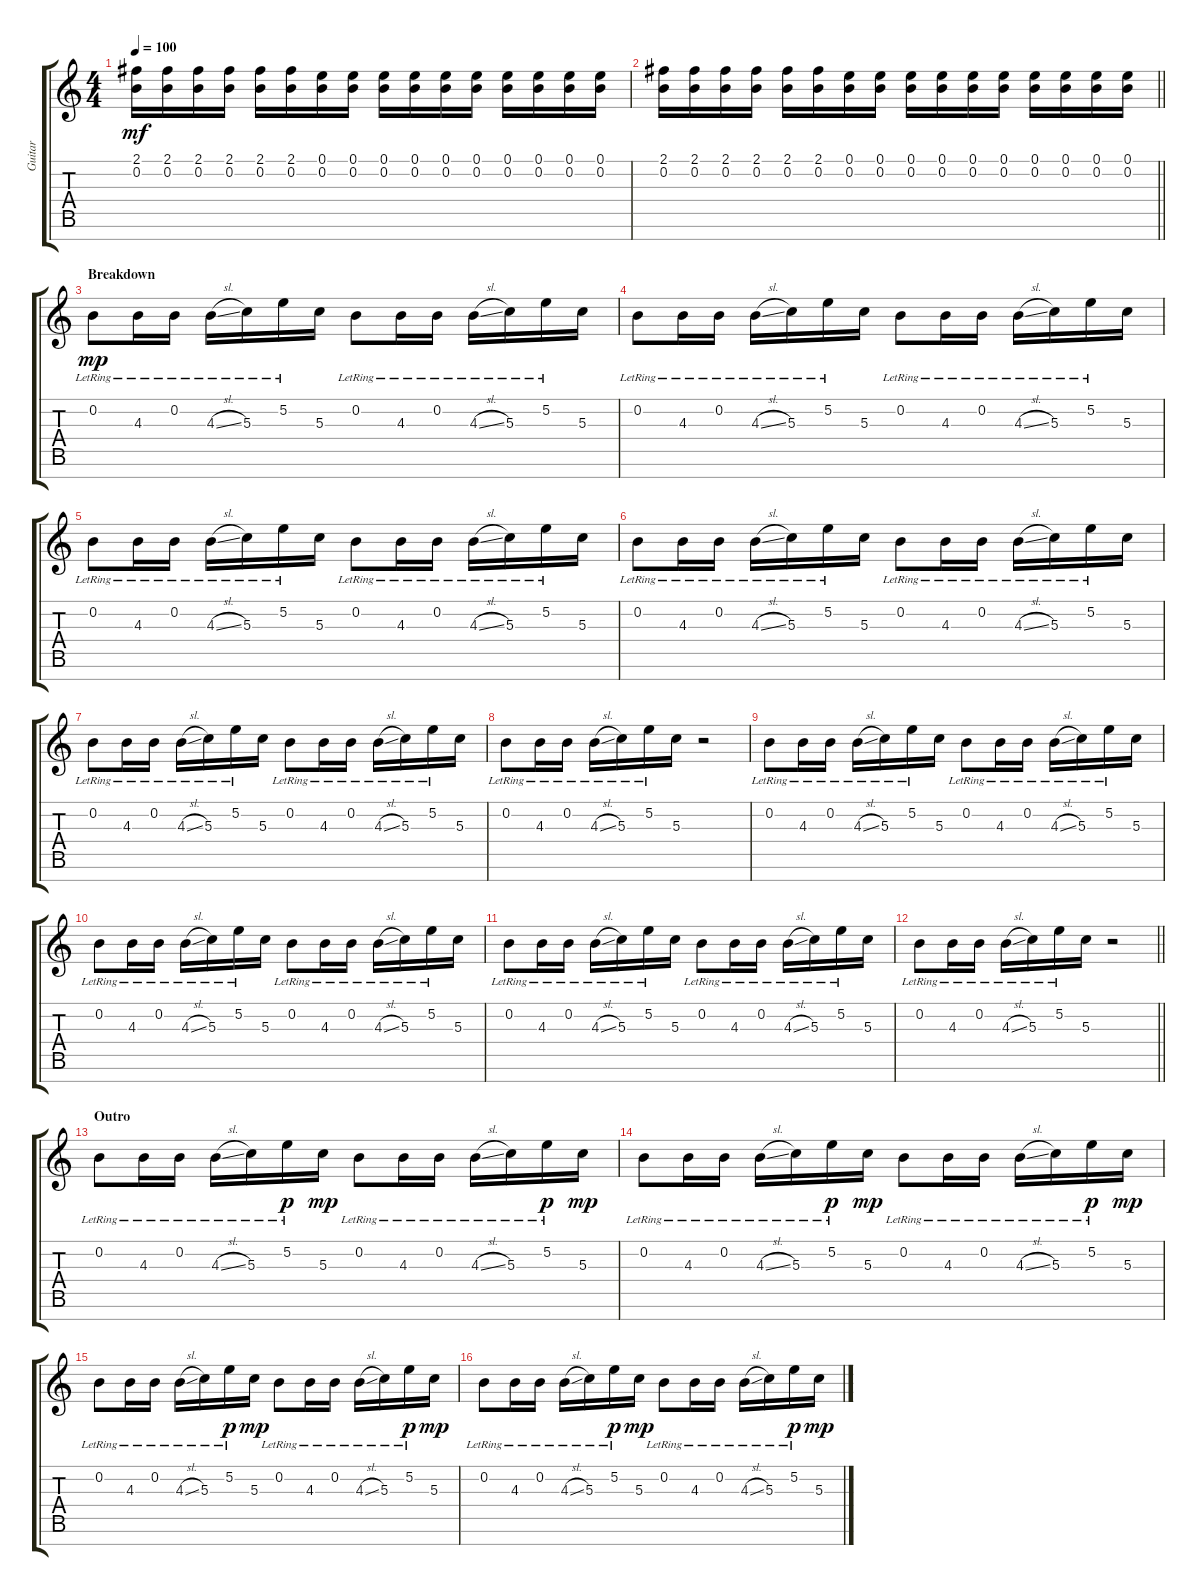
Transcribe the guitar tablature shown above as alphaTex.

\track ("Guitar" "Guitar") {instrument distortionguitar}
\staff {score tabs}
\tuning (E4 B3 G3 D3 A2 E2 B1) {hide}
\ts (4 4)
\tempo 100
\clef g2
\ks c
(2.1 0.2).16{dy mf} (2.1 0.2).16 (2.1 0.2).16 (2.1 0.2).16 (2.1 0.2).16 (2.1 0.2).16 (0.1 0.2).16 (0.1 0.2).16 (0.1 0.2).16 (0.1 0.2).16 (0.1 0.2).16 (0.1 0.2).16 (0.1 0.2).16 (0.1 0.2).16 (0.1 0.2).16 (0.1 0.2).16 |
\barLineRight lightlight
(2.1 0.2).16 (2.1 0.2).16 (2.1 0.2).16 (2.1 0.2).16 (2.1 0.2).16 (2.1 0.2).16 (0.1 0.2).16 (0.1 0.2).16 (0.1 0.2).16 (0.1 0.2).16 (0.1 0.2).16 (0.1 0.2).16 (0.1 0.2).16 (0.1 0.2).16 (0.1 0.2).16 (0.1 0.2).16 |
\section ("" "Breakdown")
0.2{lr}.8{dy mp instrument electricguitarjazz} 4.3{lr}.16 0.2{lr}.16 4.3{sl lr}.16 5.3{lr}.16 5.2{lr}.16 5.3.16 0.2{lr}.8 4.3{lr}.16 0.2{lr}.16 4.3{sl lr}.16 5.3{lr}.16 5.2{lr}.16 5.3.16 |
0.2{lr}.8 4.3{lr}.16 0.2{lr}.16 4.3{sl lr}.16 5.3{lr}.16 5.2{lr}.16 5.3.16 0.2{lr}.8 4.3{lr}.16 0.2{lr}.16 4.3{sl lr}.16 5.3{lr}.16 5.2{lr}.16 5.3.16 |
0.2{lr}.8 4.3{lr}.16 0.2{lr}.16 4.3{sl lr}.16 5.3{lr}.16 5.2{lr}.16 5.3.16 0.2{lr}.8 4.3{lr}.16 0.2{lr}.16 4.3{sl lr}.16 5.3{lr}.16 5.2{lr}.16 5.3.16 |
0.2{lr}.8 4.3{lr}.16 0.2{lr}.16 4.3{sl lr}.16 5.3{lr}.16 5.2{lr}.16 5.3.16 0.2{lr}.8 4.3{lr}.16 0.2{lr}.16 4.3{sl lr}.16 5.3{lr}.16 5.2{lr}.16 5.3.16 |
0.2{lr}.8 4.3{lr}.16 0.2{lr}.16 4.3{sl lr}.16 5.3{lr}.16 5.2{lr}.16 5.3.16 0.2{lr}.8 4.3{lr}.16 0.2{lr}.16 4.3{sl lr}.16 5.3{lr}.16 5.2{lr}.16 5.3.16 |
0.2{lr}.8 4.3{lr}.16 0.2{lr}.16 4.3{sl lr}.16 5.3{lr}.16 5.2{lr}.16 5.3.16 r.2 |
0.2{lr}.8 4.3{lr}.16 0.2{lr}.16 4.3{sl lr}.16 5.3{lr}.16 5.2{lr}.16 5.3.16 0.2{lr}.8 4.3{lr}.16 0.2{lr}.16 4.3{sl lr}.16 5.3{lr}.16 5.2{lr}.16 5.3.16 |
0.2{lr}.8 4.3{lr}.16 0.2{lr}.16 4.3{sl lr}.16 5.3{lr}.16 5.2{lr}.16 5.3.16 0.2{lr}.8 4.3{lr}.16 0.2{lr}.16 4.3{sl lr}.16 5.3{lr}.16 5.2{lr}.16 5.3.16 |
0.2{lr}.8 4.3{lr}.16 0.2{lr}.16 4.3{sl lr}.16 5.3{lr}.16 5.2{lr}.16 5.3.16 0.2{lr}.8 4.3{lr}.16 0.2{lr}.16 4.3{sl lr}.16 5.3{lr}.16 5.2{lr}.16 5.3.16 |
\barLineRight lightlight
0.2{lr}.8 4.3{lr}.16 0.2{lr}.16 4.3{sl lr}.16 5.3{lr}.16 5.2{lr}.16 5.3.16 r.2 |
\section ("" "Outro")
0.2{lr}.8 4.3{lr}.16 0.2{lr}.16 4.3{sl lr}.16 5.3{lr}.16 5.2{lr}.16{dy p} 5.3.16{dy mp} 0.2{lr}.8 4.3{lr}.16 0.2{lr}.16 4.3{sl lr}.16 5.3{lr}.16 5.2{lr}.16{dy p} 5.3.16{dy mp} |
0.2{lr}.8 4.3{lr}.16 0.2{lr}.16 4.3{sl lr}.16 5.3{lr}.16 5.2{lr}.16{dy p} 5.3.16{dy mp} 0.2{lr}.8 4.3{lr}.16 0.2{lr}.16 4.3{sl lr}.16 5.3{lr}.16 5.2{lr}.16{dy p} 5.3.16{dy mp} |
0.2{lr}.8 4.3{lr}.16 0.2{lr}.16 4.3{sl lr}.16 5.3{lr}.16 5.2{lr}.16{dy p} 5.3.16{dy mp} 0.2{lr}.8 4.3{lr}.16 0.2{lr}.16 4.3{sl lr}.16 5.3{lr}.16 5.2{lr}.16{dy p} 5.3.16{dy mp} |
0.2{lr}.8 4.3{lr}.16 0.2{lr}.16 4.3{sl lr}.16 5.3{lr}.16 5.2{lr}.16{dy p} 5.3.16{dy mp} 0.2{lr}.8 4.3{lr}.16 0.2{lr}.16 4.3{sl lr}.16 5.3{lr}.16 5.2{lr}.16{dy p} 5.3.16{dy mp}
